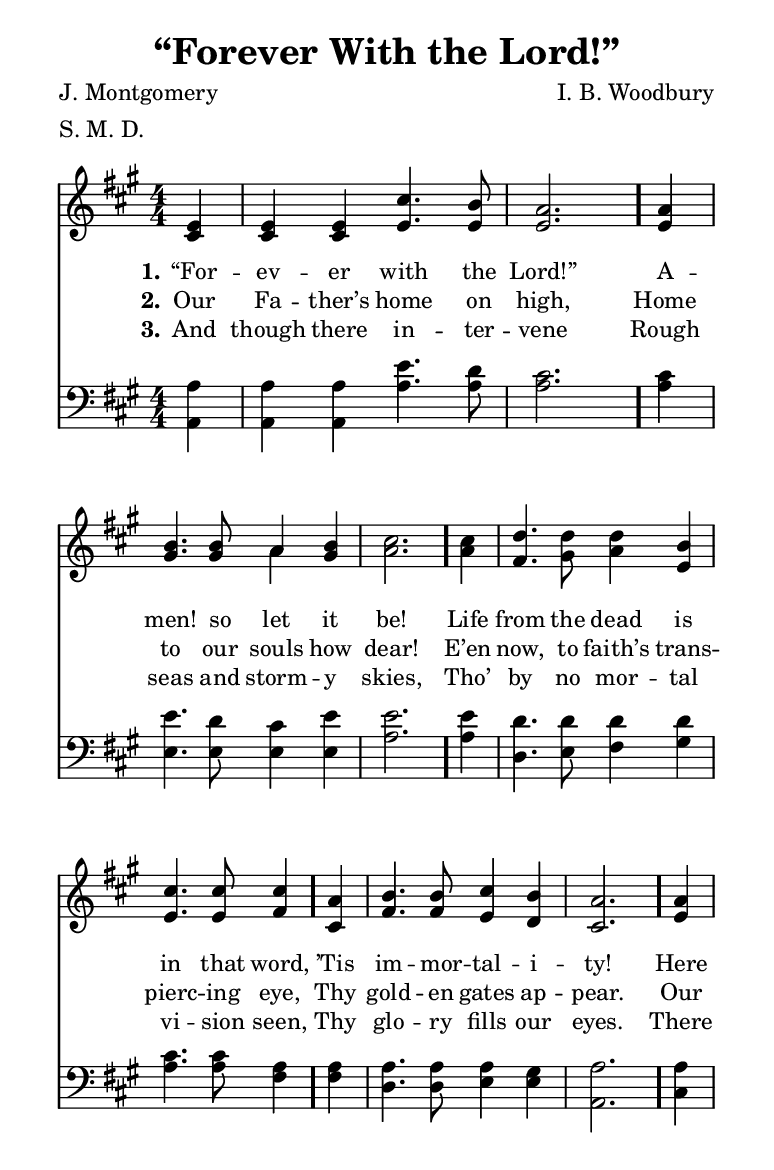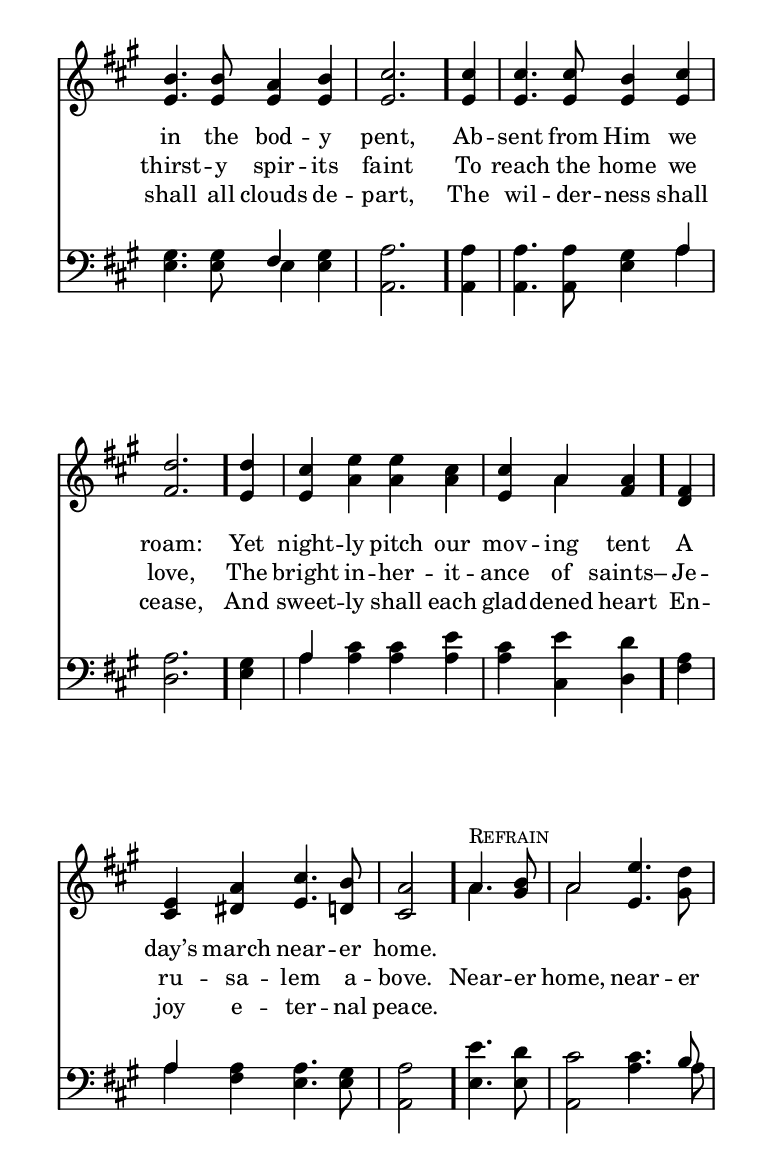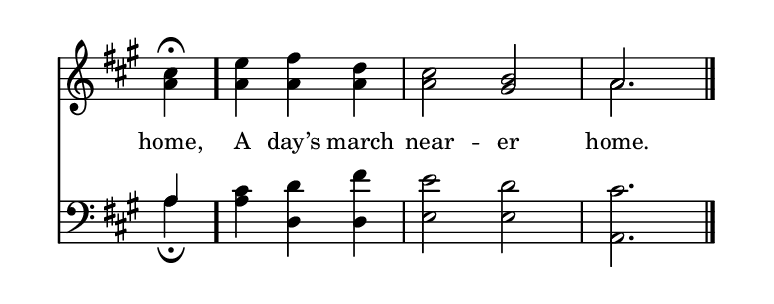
\include "common/global.ily"
\paper {
  \include "common/paper.ily"
}

\header{
  hymnnumber = "214"
  title = "“Forever With the Lord!”"
  tunename = "Nearer Home"
  meter = "S. M. D." % TODO "with Refrain" ?
  poet = "J. Montgomery"
  composer = "I. B. Woodbury"
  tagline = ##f
}

ta = { \tempo 4=120 }
tb = { \tempo 4=60 }

global = {
  \include "common/overrides.ily"
  \override Staff.TimeSignature.style = #'numbered
  \time 4/4
  \override Score.MetronomeMark.transparent = ##t % hide all fermata changes too
  \ta
  \key a \major
  \partial 4
  \autoBeamOff
}

patternA = { c4 | c c c'4. c8 | c2. }
patternB = { c4 | c4. c8 c4 c | c2. }
patternC = { c4 | c4. c8 c4 c | c4. c8 c4 }

notesSoprano = {
\global
\relative c' {

  e4 | e e cis'4. b8 | a2.
  a4 | b4. b8 a4 b | cis2.
  cis4 | d4. d8 d4 b | cis4. cis8 cis4
  \changePitch \patternB { a | b b cis b | a }
  \changePitch \patternB { a | b b a b | cis }
  \changePitch \patternB { cis | cis cis b cis | d }
  d4 | cis e e cis | cis a a
  fis4 | e a cis4. b8 | a2

  << s^\markup { \small \caps "Refrain" }
  { a4. b8 | a2 e'4. d8 | \tb cis4\fermata \ta } >>
  e4 fis d | cis2 b | a2.

  \bar "|."

}
}

notesAlto = {
\global
\relative e' {

  \changePitch \patternA { cis | cis cis e e | e }
  \changePitch \patternB { e | gis gis a gis | a }
  \changePitch \patternC { a | fis gis a e | e e fis }
  \changePitch \patternB { cis | fis fis e d | cis }
  \changePitch \patternB { e | e e e e | e }
  \changePitch \patternB { e | e e e e | fis }
  e4 | e a a a | e a fis
  d4 | cis dis e4. d8 | cis2

  a'4. gis8 | a2 e4. gis8 | a4
  a4 a a | a2 gis | a2.

}
}

notesTenor = {
\global
\relative a {

  \changePitch \patternA { a | a a e' d | cis }
  \changePitch \patternB { cis | e d cis e | e }
  \changePitch \patternC { e | d d d d | cis cis a }
  \changePitch \patternB { a | a a a gis | a }
  \changePitch \patternB { a | gis gis fis gis | a }
  \changePitch \patternB { a | a a gis a | a }
  gis4 | a cis cis e | cis e d
  a4 | a a a4. gis8 | a2

  e'4. d8 | cis2 cis4. b8 | a4
  cis4 d fis | e2 d | cis2.

}
}

notesBass = {
\global
\relative f, {

  \changePitch \patternA { a | a a a' a | a }
  \changePitch \patternB { a | e e e e | a }
  \changePitch \patternC { a | d, e fis gis | a a fis }
  \changePitch \patternB { fis | d d e e | a, }
  \changePitch \patternB { cis | e e e e | a, }
  \changePitch \patternB { a | a a e' a | d, }
  e4 | a a a a | a cis, d
  fis4 | a fis e4. e8 | a,2

  e'4. e8 | a,2 a'4. a8 | a4\fermata
  a4 d,4 d | e2 e | a,2.

}
}

Refrain = \lyricmode {

Near -- er home, near -- er home, \bar "."
A day’s march near -- er home. \bar "."

}

wordsA = \lyricmode {
\set stanza = "1."

“For -- ev -- er with the Lord!” \bar "."
A -- men! so let it be! \bar "."
Life from the dead is in that word, \bar "."
’Tis im -- mor -- tal -- i -- ty! \bar "."
Here in the bod -- y pent, \bar "."
Ab -- sent from Him we roam: \bar "."
Yet night -- ly pitch our mov -- ing tent \bar "."
A day’s march near -- er home. \bar "."

}

wordsB = \lyricmode {
\set stanza = "2."

Our Fa -- ther’s home on high,
Home to our souls how dear!
E’en now, to faith’s trans -- pierc -- ing eye,
Thy gold -- en gates ap -- pear.
Our thirst -- y spir -- its faint
To reach the home we love,
The bright in -- her -- it -- ance of saints–
Je -- ru -- sa -- lem a -- bove.

\Refrain

}

wordsC = \lyricmode {
\set stanza = "3."

And though there in -- ter -- vene
Rough seas and storm -- y skies,
Tho’ by no mor -- tal vi -- sion seen,
Thy glo -- ry fills our eyes.
There shall all clouds de -- part,
The wil -- der -- ness shall cease,
And sweet -- ly shall each glad -- dened heart
En -- joy e -- ter -- nal peace.

}

\score {
  \context ChoirStaff <<
    \context Staff = upper <<
      \set Staff.autoBeaming = ##f
      \set ChoirStaff.systemStartDelimiter = #'SystemStartBar
      \set ChoirStaff.printPartCombineTexts = ##f
      \partcombine #'(2 . 9) \notesSoprano \notesAlto
      \context NullVoice = sopranos { \voiceOne << \notesSoprano >> }
      \context NullVoice = altos { \voiceTwo << \notesAlto >> }
      \context Lyrics = one   \lyricsto sopranos \wordsA
      \context Lyrics = two   \lyricsto sopranos \wordsB
      \context Lyrics = three \lyricsto sopranos \wordsC
    >>
    \context Staff = men <<
      \set Staff.autoBeaming = ##f
      \clef bass
      \set ChoirStaff.printPartCombineTexts = ##f
      \partcombine #'(2 . 9) \notesTenor \notesBass
      \context NullVoice = tenors { \voiceOne << \notesTenor >> }
      \context NullVoice = basses { \voiceTwo << \notesBass >> }
    >>
  >>
  \layout {
    \include "common/layout.ily"
  }
  \midi{
    \include "common/midi.ily"
  }
}

\version "2.19.49"  % necessary for upgrading to future LilyPond versions.

% vi:set et ts=2 sw=2 ai nocindent syntax=lilypond:
